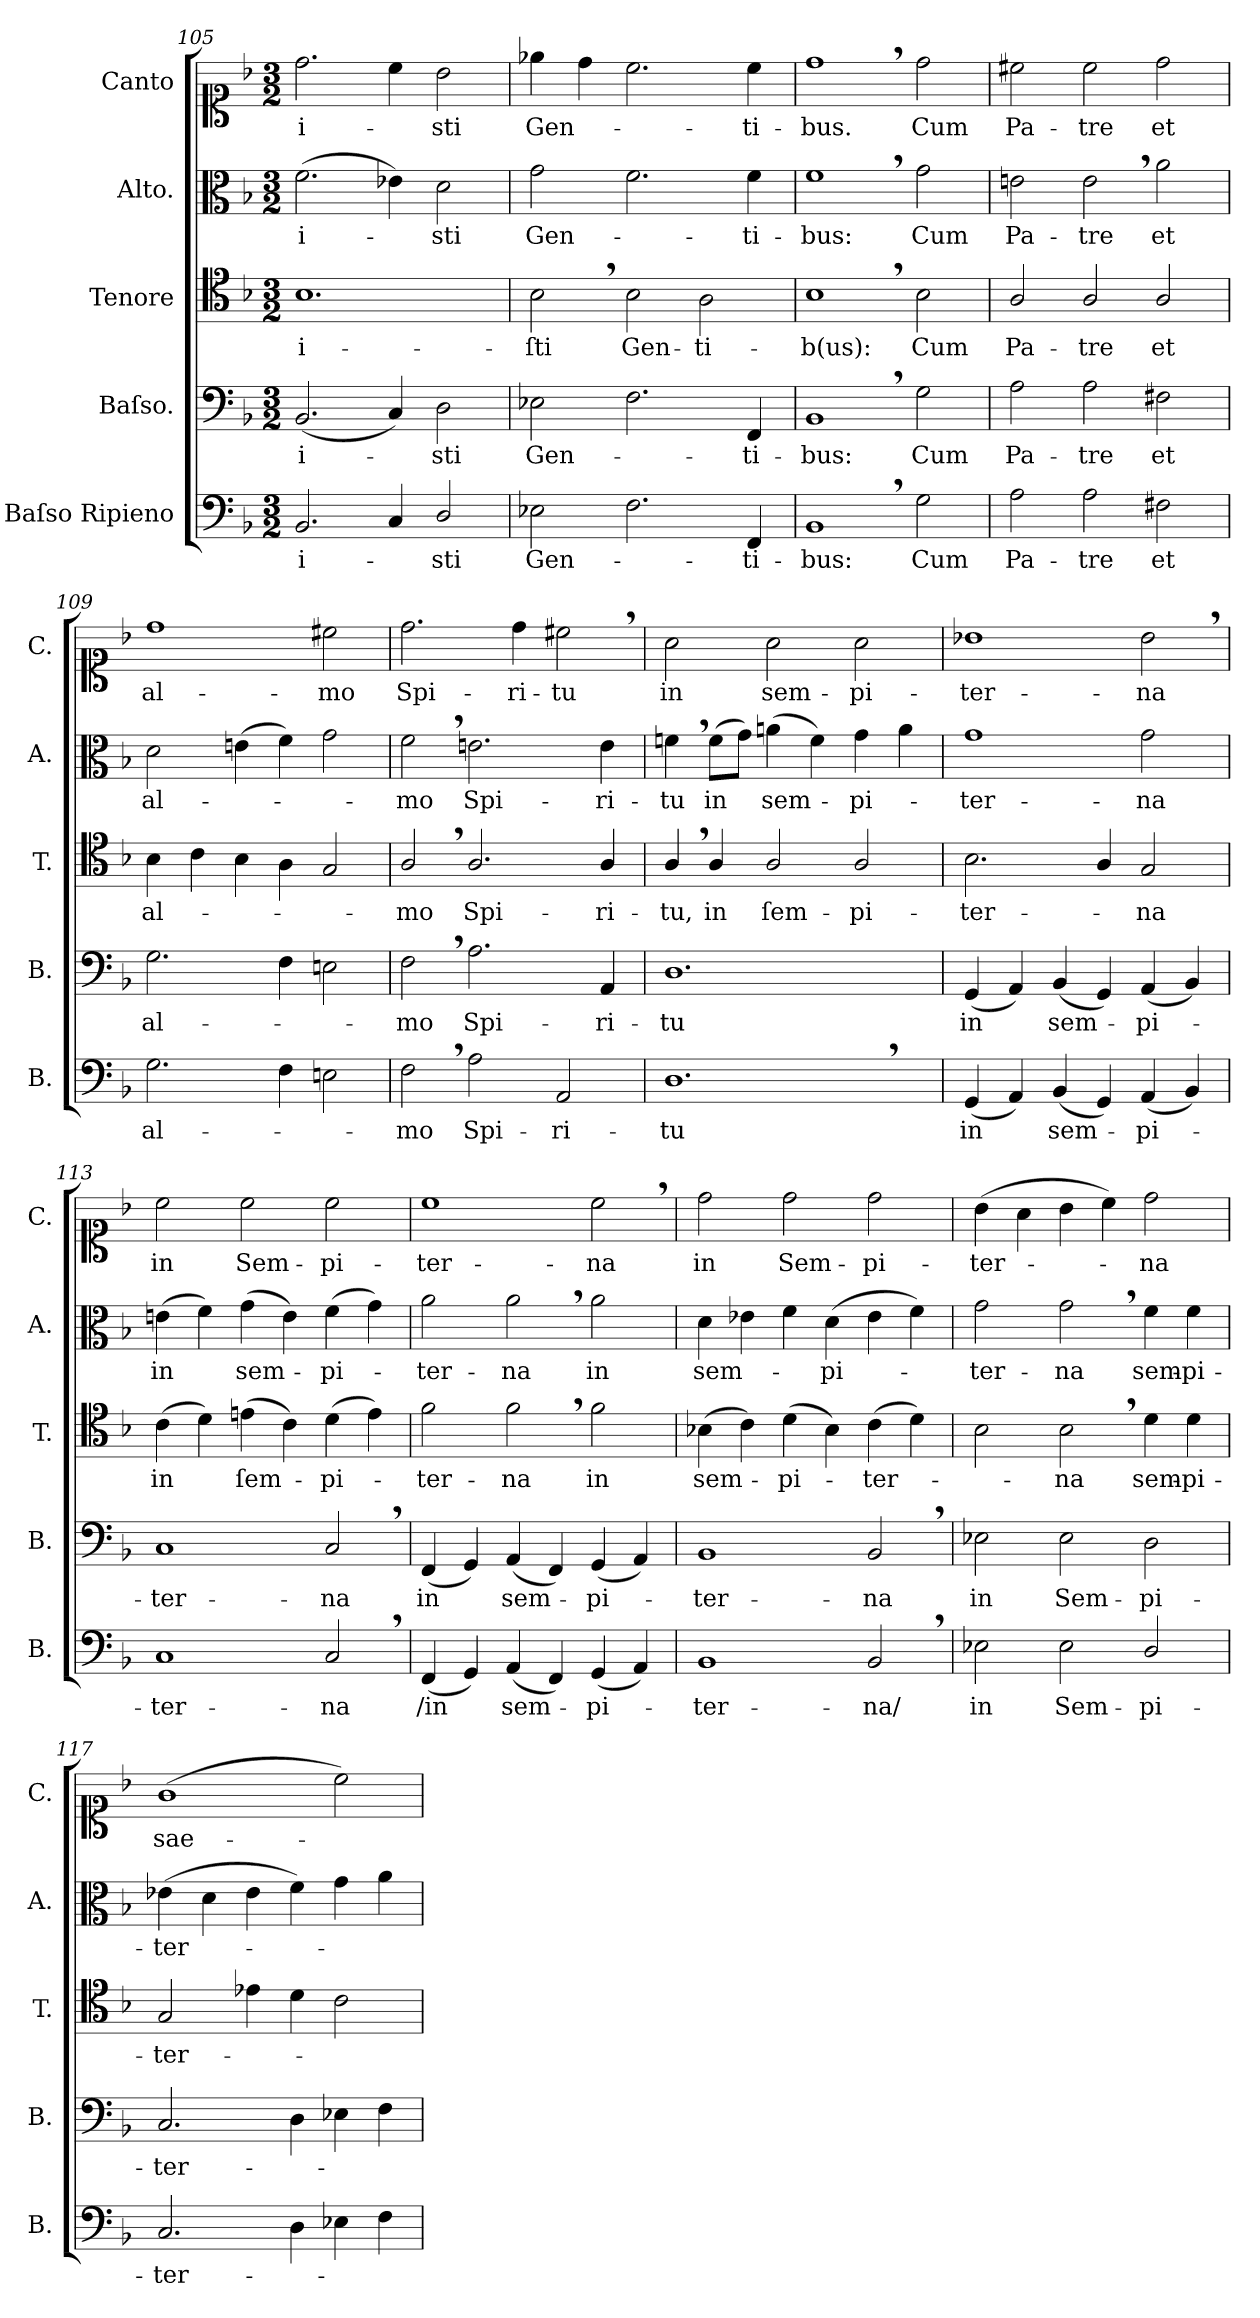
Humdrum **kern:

**kern	**text	**kern	**text	**kern	**text	**kern	**text	**kern	**text
*part5	*part5	*part4	*part4	*part3	*part3	*part2	*part2	*part1	*part1
*staff5	*staff5	*staff4	*staff4	*staff3	*staff3	*staff2	*staff2	*staff1	*staff1
*I"Baſso Ripieno	*	*I"Baſso.	*	*I"Tenore	*	*I"Alto.	*	*I"Canto	*
*I'B.	*	*I'B.	*	*I'T.	*	*I'A.	*	*I'C.	*
*clefF4	*	*clefF4	*	*clefC4	*	*clefC3	*	*clefC1	*
*k[b-]	*	*k[b-]	*	*k[b-]	*	*k[b-]	*	*k[b-]	*
*M3/2	*	*M3/2	*	*M3/2	*	*M3/2	*	*M3/2	*
=105	=105	=105	=105	=105	=105	=105	=105	=105	=105
2.BB-/	-i-	(2.BB-/	-i-	1.B-	-i-	(2.f\	-i-	2.dd\	-i-
4C/	.	4C/)	.	.	.	4e-X\)	.	4cc\	.
2D/	-sti	2D\	-sti	.	.	2d\	-sti	2b-\	-sti
=106	=106	=106	=106	=106	=106	=106	=106	=106	=106
2E-X\	Gen-	2E-X\	Gen-	2B-,\	-ſti	2g\	Gen-	4ee-X\	Gen-
.	.	.	.	.	.	.	.	4dd\	.
2.F\	.	2.F\	.	2B-\	Gen-	2.f\	.	2.cc\	.
.	.	.	.	2A\	-ti-	.	.	.	.
4FF/	-ti-	4FF/	-ti-	.	.	4f\	-ti-	4cc\	-ti-
=107	=107	=107	=107	=107	=107	=107	=107	=107	=107
1BB-,	-bus:	1BB-,	-bus:	1B-,	-b(us):	1f,	-bus:	1dd,	-bus.
2G\	Cum	2G\	Cum	2B-\	Cum	2g\	Cum	2dd\	Cum
=108	=108	=108	=108	=108	=108	=108	=108	=108	=108
2A\	Pa-	2A\	Pa-	2A/	Pa-	2en\	Pa-	2cc#X\	Pa-
2A\	-tre	2A\	-tre	2A/	-tre	2e,\	-tre	2cc#\	-tre
2F#X\	et	2F#X\	et	2A/	et	2a\	et	2dd\	et
=109	=109	=109	=109	=109	=109	=109	=109	=109	=109
2.G\	al-	2.G\	al-	4B-\	al-	2d\	al-	1dd	al-
.	.	.	.	4c\	.	.	.	.	.
.	.	.	.	4B-\	.	(4en\	.	.	.
4F\	.	4F\	.	4A\	.	4f\)	.	.	.
2En\	.	2En\	.	2G/	.	2g\	.	2cc#X\	-mo
=110	=110	=110	=110	=110	=110	=110	=110	=110	=110
2F,\	-mo	2F,\	-mo	2A,/	-mo	2f,\	-mo	2.dd\	Spi-
2A\	Spi-	2.A\	Spi-	2.A/	Spi-	2.en\	Spi-	.	.
.	.	.	.	.	.	.	.	4dd\	-ri-
2AA/	ri-	.	.	.	.	.	.	2cc#X,\	-tu
.	.	4AA/	-ri-	4A/	-ri-	4e\	-ri-	.	.
=111	=111	=111	=111	=111	=111	=111	=111	=111	=111
1.D,	-tu	1.D	-tu	4A,/	-tu,	4fn,\	-tu	2a\	in
.	.	.	.	4A/	in	(8f\L	in	.	.
.	.	.	.	.	.	8g\J)	.	.	.
.	.	.	.	2A/	ſem-	(4an\	sem-	2a\	sem-
.	.	.	.	.	.	4f\)	.	.	.
.	.	.	.	2A/	-pi-	4g\	-pi-	2a\	-pi-
.	.	.	.	.	.	4a\	.	.	.
=112	=112	=112	=112	=112	=112	=112	=112	=112	=112
(4GG/	in	(4GG/	in	2.B-\	-ter-	1g	-ter-	1b-X	-ter-
4AA/)	.	4AA/)	.	.	.	.	.	.	.
(4BB-/	sem-	(4BB-/	sem-	.	.	.	.	.	.
4GG/)	.	4GG/)	.	4A/	.	.	.	.	.
(4AA/	-pi-	(4AA/	-pi-	2G/	-na	2g\	-na	2b-,\	-na
4BB-/)	.	4BB-/)	.	.	.	.	.	.	.
=113	=113	=113	=113	=113	=113	=113	=113	=113	=113
1C	-ter-	1C	-ter-	(4c\	in	(4en\	in	2cc\	in
.	.	.	.	4d\)	.	4f\)	.	.	.
.	.	.	.	(4en\	ſem-	(4g\	sem-	2cc\	Sem-
.	.	.	.	4c\)	.	4e\)	.	.	.
2C,/	-na	2C,/	-na	(4d\	-pi-	(4f\	-pi-	2cc\	-pi-
.	.	.	.	4e\)	.	4g\)	.	.	.
=114	=114	=114	=114	=114	=114	=114	=114	=114	=114
!	!	!	!LO:LY:i	!	!	!	!	!	!
(4FF/	/in	(4FF/	in	2f\	-ter-	2a\	-ter-	1cc	-ter-
4GG/)	.	4GG/)	.	.	.	.	.	.	.
!	!	!	!LO:LY:i	!	!	!	!	!	!
(4AA/	sem-	(4AA/	sem-	2f,\	-na	2a,\	-na	.	.
4FF/)	.	4FF/)	.	.	.	.	.	.	.
!	!	!	!LO:LY:i	!	!	!	!	!	!
(4GG/	-pi-	(4GG/	-pi-	2f\	in	2a\	in	2cc,\	-na
4AA/)	.	4AA/)	.	.	.	.	.	.	.
=115	=115	=115	=115	=115	=115	=115	=115	=115	=115
!	!	!	!LO:LY:i	!	!	!	!	!	!LO:LY:i
1BB-	-ter-	1BB-	-ter-	(4B-X\	sem-	4d\	sem-	2dd\	in
.	.	.	.	4c\)	.	4e-X\	.	.	.
!	!	!	!	!	!	!	!	!	!LO:LY:i
.	.	.	.	(4d\	-pi-	4f\	.	2dd\	Sem-
.	.	.	.	4B-\)	.	(4d\	-pi-	.	.
!	!	!	!LO:LY:i	!	!	!	!	!	!LO:LY:i
2BB-,/	-na/	2BB-,/	-na	(4c\	-ter-	4e-\	.	2dd\	-pi-
.	.	.	.	4d\)	.	4f\)	.	.	.
=116	=116	=116	=116	=116	=116	=116	=116	=116	=116
!	!	!	!	!	!	!	!	!	!LO:LY:i
2E-X\	in	2E-X\	in	2B-\	.	2g\	-ter-	(4b-\	-ter-
.	.	.	.	.	.	.	.	4a\	.
2E-\	Sem-	2E-\	Sem-	2B-,\	-na	2g,\	-na	4b-\	.
.	.	.	.	.	.	.	.	4cc\)	.
!	!	!	!	!	!	!	!	!	!LO:LY:i
2D/	-pi-	2D\	-pi-	4d\	sem-	4f\	sem-	2dd\	-na
.	.	.	.	4d\	-pi-	4f\	-pi-	.	.
=117	=117	=117	=117	=117	=117	=117	=117	=117	=117
2.C/	-ter-	2.C/	-ter-	2G/	-ter-	(4e-X\	-ter-	(1g	sae-
.	.	.	.	.	.	4d\	.	.	.
.	.	.	.	4e-X\	.	4e-\	.	.	.
4D\	.	4D\	.	4d\	.	4f\)	.	.	.
4E-X\	.	4E-X\	.	2c\	.	4g\	.	2cc\)	.
4F\	.	4F\	.	.	.	4a\	.	.	.
=	=	=	=	=	=	=	=	=	=
*-	*-	*-	*-	*-	*-	*-	*-	*-	*-
